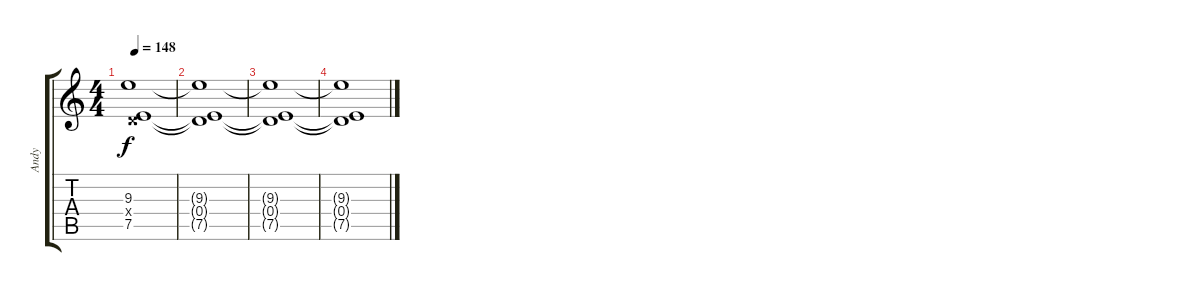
\track ("Andy" "Andy") {instrument electricguitarjazz}
\staff {score tabs}
\tuning (E4 B3 G3 D3 A2 E2) {hide}
\ts (4 4)
\tempo 148
\clef g2
\ks c
(9.3 0.4{x} 7.5).1{dy f volume 8} |
(9.3{t} 0.4{t} 7.5{t}).1 |
(9.3{t} 0.4{t} 7.5{t}).1{volume 0} |
(9.3{t} 0.4{t} 7.5{t}).1
